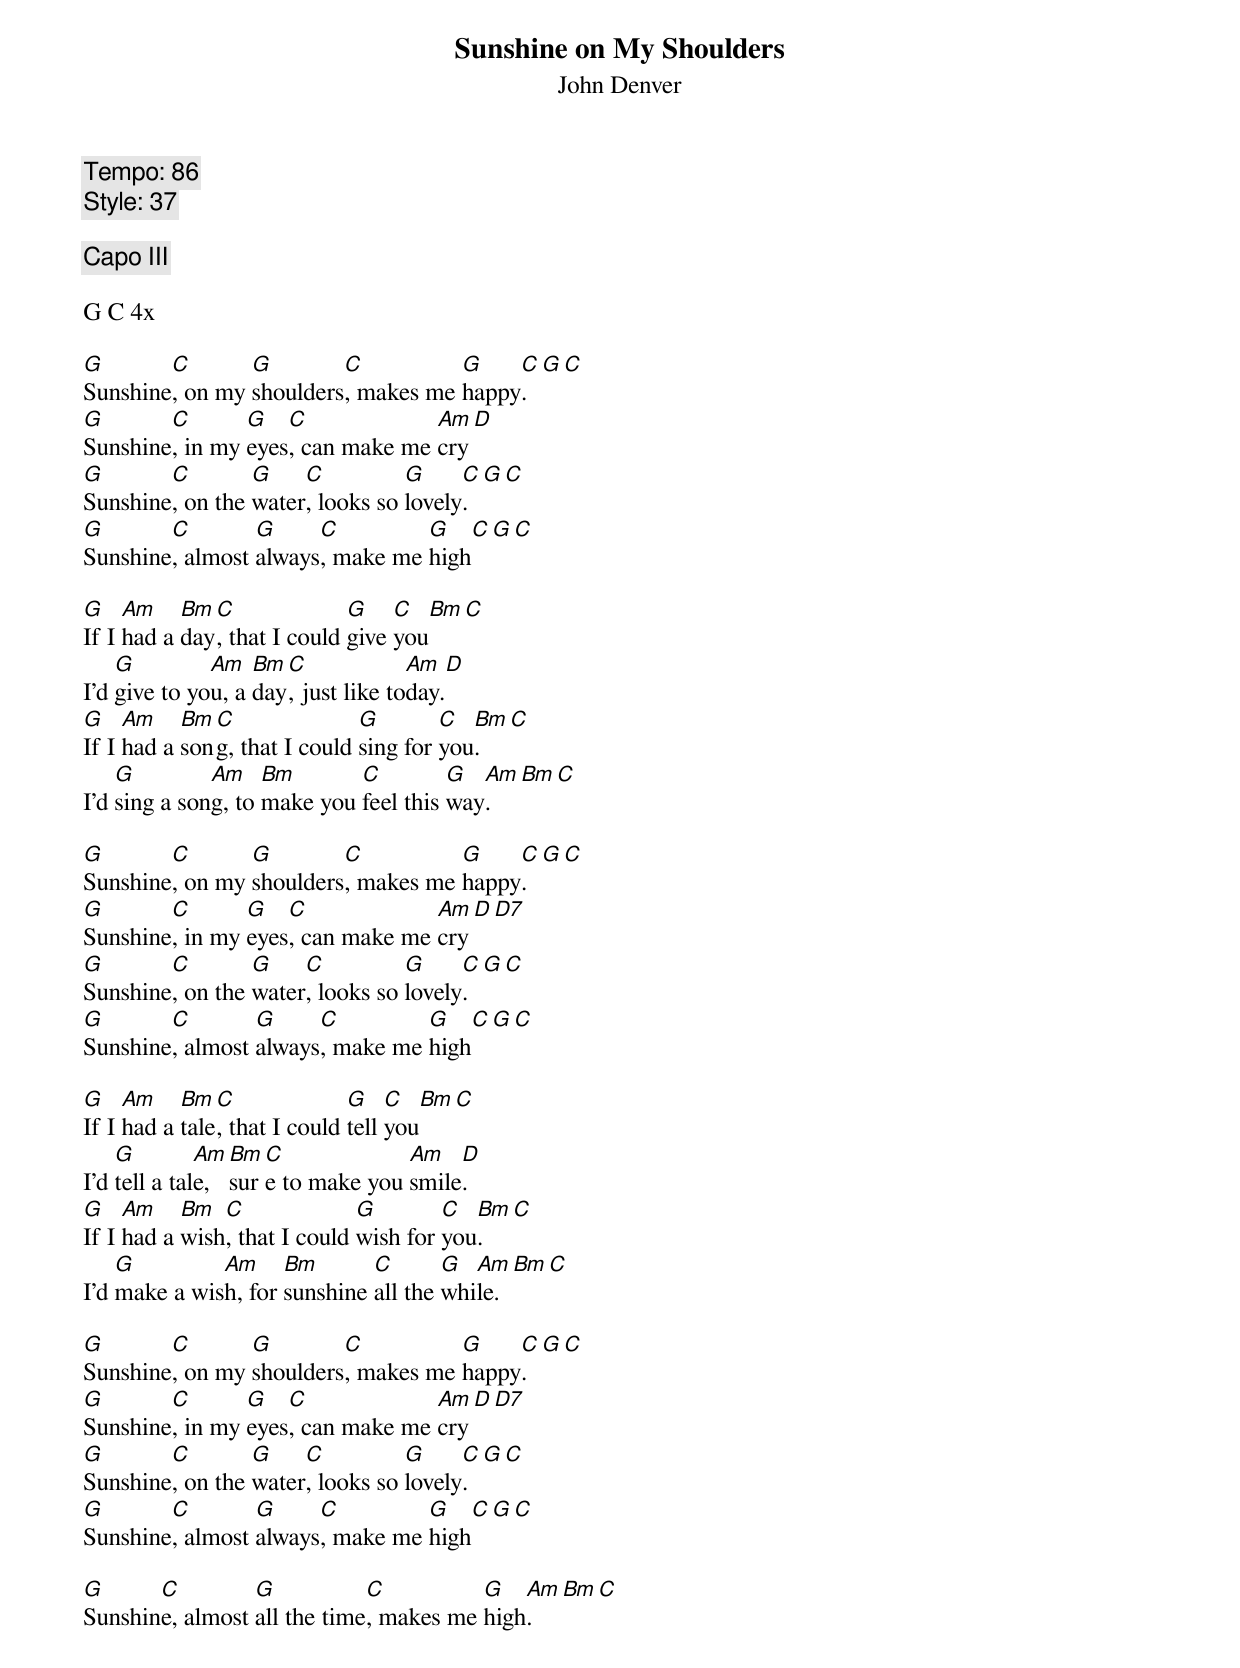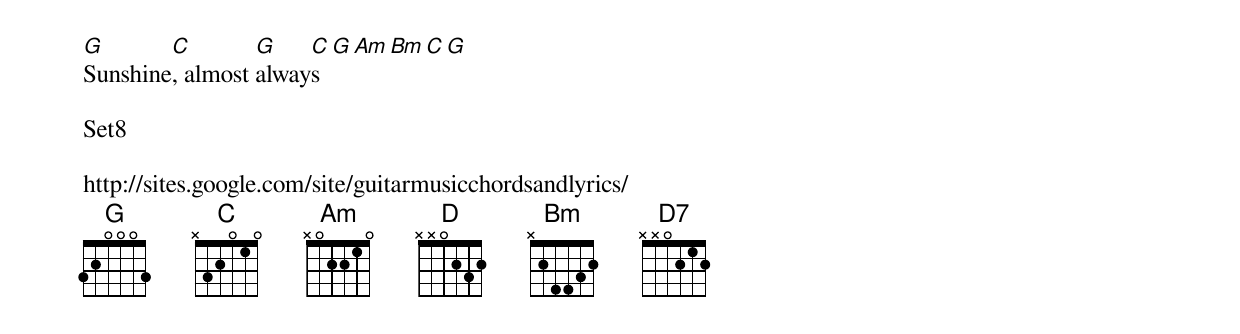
Sunshine on My Shoulders
John Denver
Tempo: 86
Style: 37

Capo III

G C 4x

G       C       G        C          G    C G C
Sunshine, on my shoulders, makes me happy.
G       C       G   C             Am D
Sunshine, in my eyes, can make me cry
G       C        G    C          G     C G C
Sunshine, on the water, looks so lovely.
G       C        G     C         G   C G C
Sunshine, almost always, make me high

G    Am    Bm C              G    C  Bm C
If I had a day, that I could give you
    G         Am   Bm C             Am  D
I'd give to you, a day, just like today.
G    Am    Bm C               G        C  Bm C
If I had a song, that I could sing for you.
    G         Am    Bm       C         G  Am Bm C
I'd sing a song, to make you feel this way.

G       C       G        C          G    C G C
Sunshine, on my shoulders, makes me happy.
G       C       G   C             Am D D7
Sunshine, in my eyes, can make me cry
G       C        G    C          G     C G C
Sunshine, on the water, looks so lovely.
G       C        G     C         G   C G C
Sunshine, almost always, make me high

G    Am    Bm  C              G    C  Bm C
If I had a tale, that I could tell you
    G         Am Bm C             Am   D
I'd tell a tale, sure to make you smile.
G    Am    Bm  C              G        C  Bm C
If I had a wish, that I could wish for you.
    G         Am     Bm       C       G  Am Bm C
I'd make a wish, for sunshine all the while.

G       C       G        C          G    C G C
Sunshine, on my shoulders, makes me happy.
G       C       G   C             Am D D7
Sunshine, in my eyes, can make me cry
G       C        G    C          G     C G C
Sunshine, on the water, looks so lovely.
G       C        G     C         G   C G C
Sunshine, almost always, make me high

G      C         G           C          G   Am Bm C
Sunshine, almost all the time, makes me high.

G       C        G    C G Am Bm C G
Sunshine, almost always

Set8

http://sites.google.com/site/guitarmusicchordsandlyrics/
